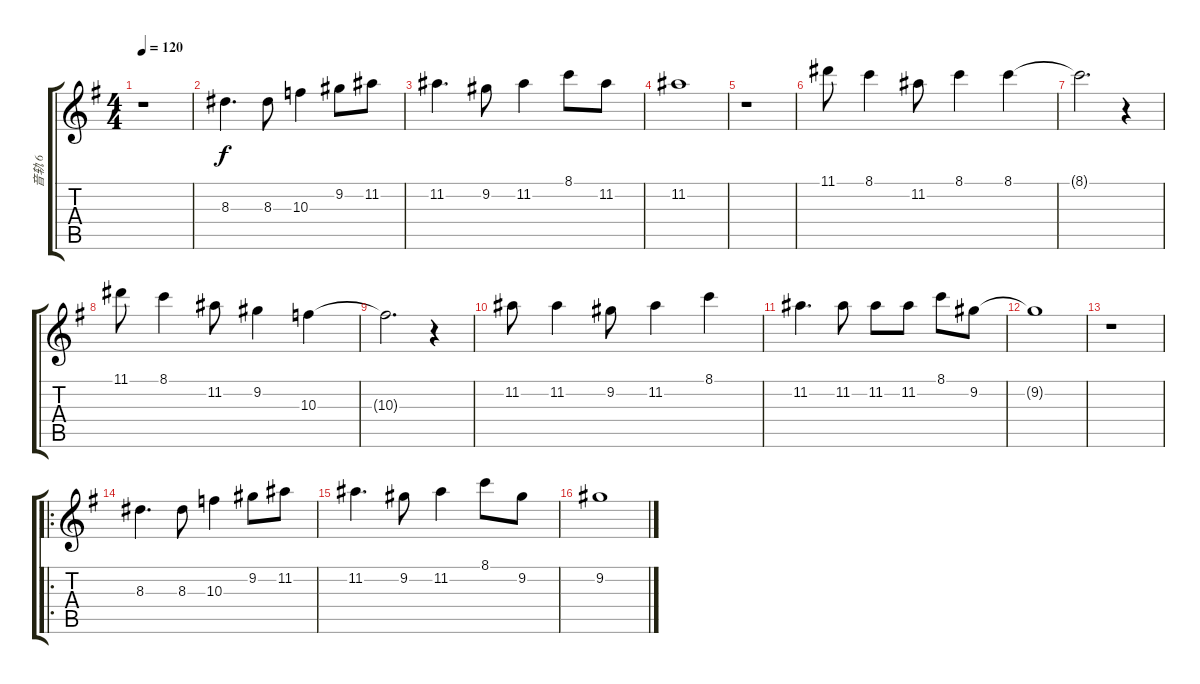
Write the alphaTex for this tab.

\track ("音轨 6" "音轨 6") {instrument acousticguitarsteel}
\staff {score tabs}
\tuning (E4 B3 G3 D3 A2 E2) {hide}
\ts (4 4)
\tempo 120
\clef g2
\ks g
r.1{dy f} |
8.3.4{d} 8.3.8 10.3.4 9.2.8 11.2.8 |
11.2.4{d} 9.2.8 11.2.4 8.1.8 11.2.8 |
11.2.1 |
r.1 |
11.1.8 8.1.4 11.2.8 8.1.4 8.1.4 |
8.1{t}.2{d} r.4 |
11.1.8 8.1.4 11.2.8 9.2.4 10.3.4 |
10.3{t}.2{d} r.4 |
11.2.8 11.2.4 9.2.8 11.2.4 8.1.4 |
11.2.4{d} 11.2.8 11.2.8 11.2.8 8.1.8 9.2.8 |
9.2{t}.1 |
r.1 |
\ro
8.3.4{d} 8.3.8 10.3.4 9.2.8 11.2.8 |
11.2.4{d} 9.2.8 11.2.4 8.1.8 9.2.8 |
9.2.1
